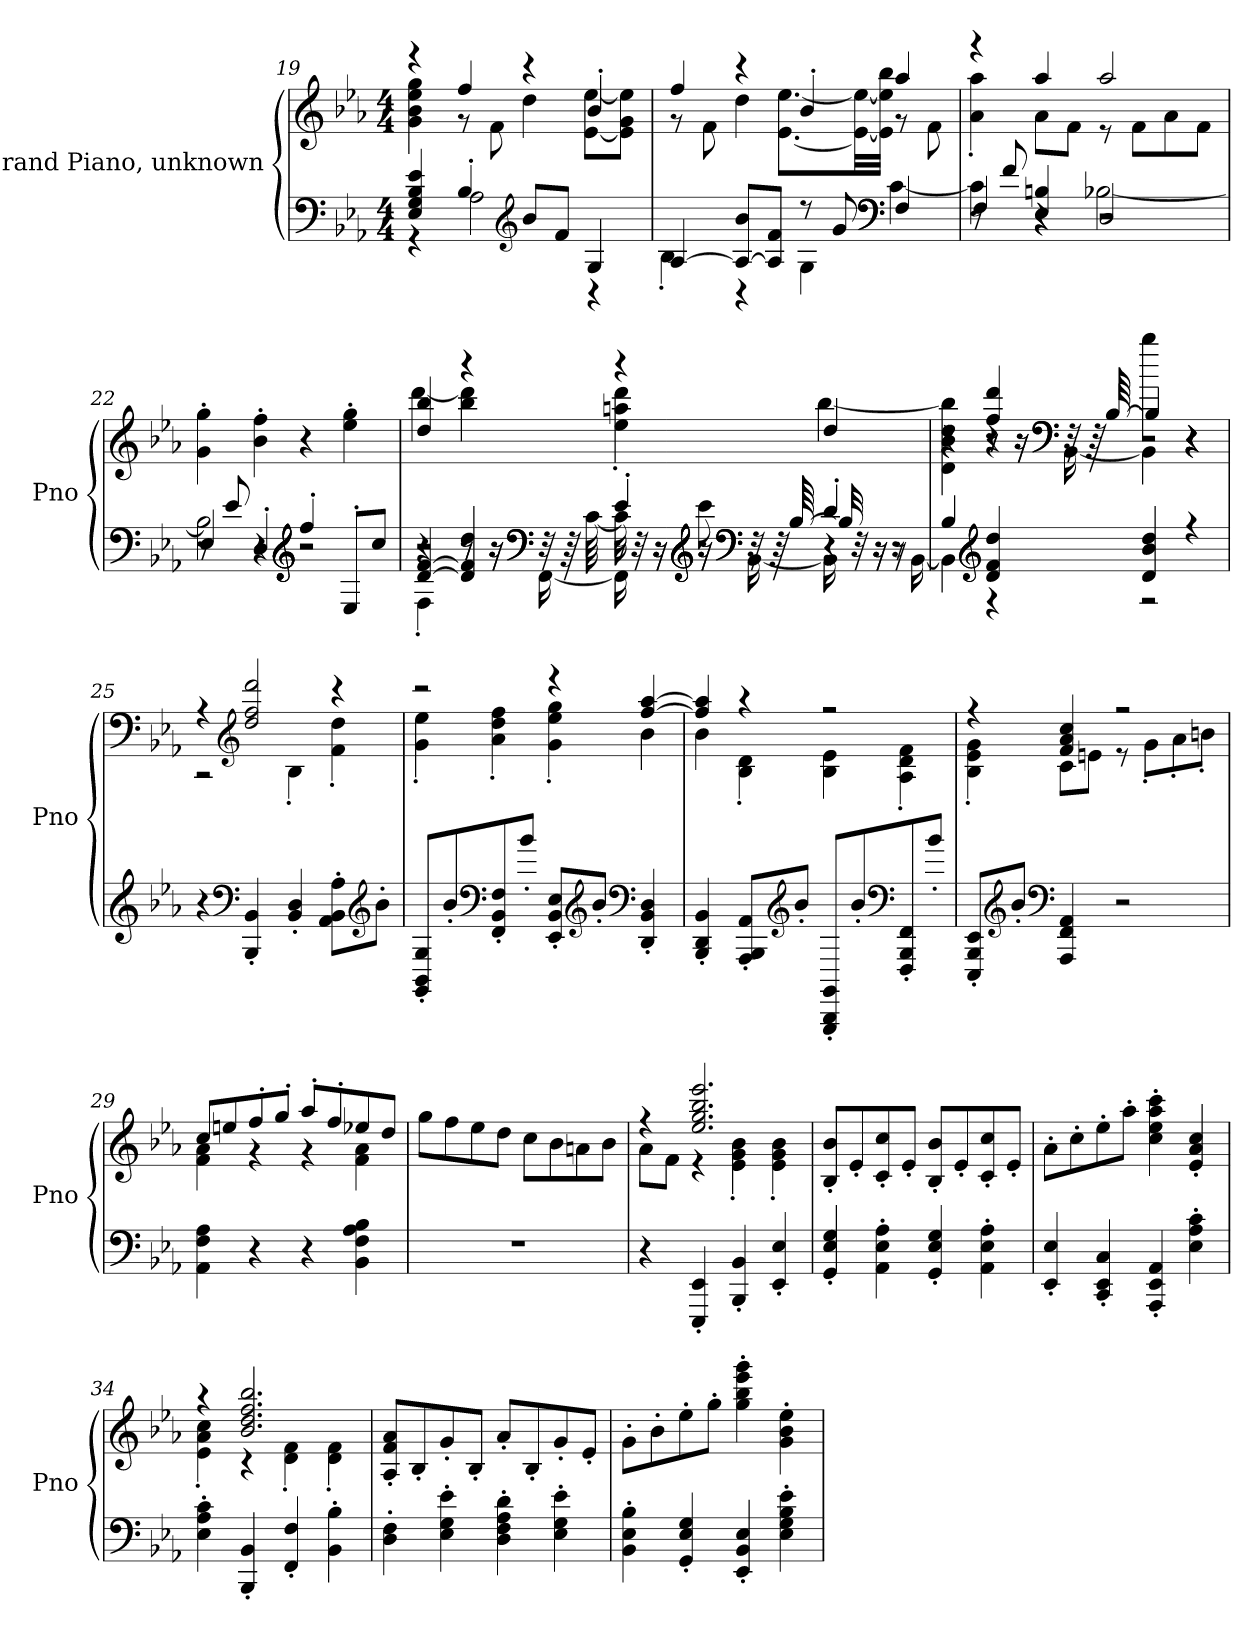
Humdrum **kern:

**kern	**kern
*part1	*part1
*staff2	*staff1
*I"Grand Piano, unknown	*
*I'Pno	*
!!LO:LB:g=z
*clefF4	*clefG2
*k[b-e-a-]	*k[b-e-a-]
*M4/4	*M4/4
=19	=19
*^	*^
4E-/ 4G/ 4B-/ 4e-/	4r	4r	4g\ 4b-\ 4ee-\ 4gg\
4B-'/	2A-\	4ff/	8r
.	.	.	8f\
*clefG2	*	*	*
8b-/L	.	4r	4dd\
8f/J	.	.	.
4G/	4r	4b-'/	[8e-\ [8ee-\L
.	.	.	8e-\] 8g\ 8ee-\]J
=20	=20	=20	=20
[4A-/	4B-'\	4ff/	8r
.	.	.	8f\
8A-/_ 8b-/L	4r	4r	4dd\
8A-/] 8f/J	.	.	.
8r	4G\	4b-'/	[8.e-\ [8.ee-\L
8g/	.	.	.
.	.	.	32e-\_ 32ee-\_LL
.	.	.	32e-\] 32ee-\] 32bb-\JJJ
*clefF4	*	*	*
4F/	[4c\	4aa-/	8r
.	.	.	8f\
=21	=21	=21	=21
*	*^	*	*
8r	4c\]	4F/	4r	4a-\' 4aa-\'
8f/	.	.	.	.
4E-/ 4Bn/	4r	4r	4aa-/	8a-\L
.	.	.	.	8f\J
2D/	[2B-X\	2r	2aa-/	8r
.	.	.	.	8f\L
.	.	.	.	8a-\
.	.	.	.	8f\J
*	*	*	*v	*v
=22	=22	=22	=22
8r	2B-\]	4E-/	4g\' 4gg\'
8e-/	.	.	.
4D'/	.	4r	4b-\' 4ff\'
*clefG2	*	*	*
4ff'/	2r	2r	4r
8E-'/L	.	.	4ee-\' 4gg\'
8cc/J	.	.	.
!!LO:LB:g=z
=23	=23	=23	=23
*	*	*^	*^
[4d/ [4f/	4F'\	2r	4r	4dd/ 4bb-/	[4ddd\
4d/] 4f/] 4dd/	8r	.	8r	4r	4bb-\ 4ddd\]
.	16r	.	16r	.	.
*clefF4	*	*	*	*	*
.	[16FF\	.	32r	.	.
.	.	.	64r	.	.
.	.	.	[64c\	.	.
4e-'/	16FF\]	8r	32c\]	4r	4ee-\' 4aan\' 4ddd\'
.	.	.	32r	.	.
.	16r	.	16r	.	.
*clefG2	*	*	*	*	*
.	8ccc\	16r	16r	.	.
*clefF4	*	*	*	*	*
.	.	32r	[16BB-\	.	.
.	.	64r	.	.	.
.	.	[64B-/	.	.	.
4d'/	4r	32B-/]	16BB-\]	4dd/	[4bb-\
.	.	32r	.	.	.
.	.	16r	16r	.	.
.	.	8r	16r	.	.
.	.	.	[16BB-\	.	.
*	*v	*v	*v	*	*
=24	=24	=24	=24
*	*	*^	*^
4B-/	4BB-\]	4r	4d\ 4b-\ 4dd\ 4bb-\]	4r	4r
*clefG2	*	*	*	*	*
4d/ 4f/ 4dd/	4r	4ff/ 4ddd/	4r	8r	8r
.	.	.	.	16r	16r
*	*	*clefF4	*	*	*
.	.	.	.	32r	[16BB-\
.	.	.	.	64r	.
.	.	.	.	[64B-/	.
4d/ 4b-/ 4dd/	2r	2r	4bb-\	4B-/]	4BB-\]
4r	.	.	4r	4r	4r
*v	*v	*	*	*	*
*	*	*v	*v	*v
!!LO:PB:g=z
=25	=25	=25
4r	4r	2r
*clefF4	*clefG2	*
4BBB-/' 4BB-/'	2dd/ 2ff/ 2ddd/	.
4BB-/' 4D/'	.	4B-'\
8AA-\' 8BB-\' 8A-\'L	4r	4f\' 4dd\'
*clefG2	*	*
8b-'\J	.	.
=26	=26	=26
8GG/' 8BB-/' 8G/'L	2r	4g\' 4ee-\'
8b-'/	.	.
*clefF4	*	*
8FF/' 8BB-/' 8F/'	.	4a-\' 4dd\' 4ff\'
8b-'/J	.	.
8EE-/' 8BB-/' 8E-/'L	4r	4g\' 4ee-\' 4gg\'
*clefG2	*	*
8b-'/J	.	.
*clefF4	*	*
4DD/' 4BB-/' 4D/'	[4ff/ [4aa-/	4b-\
=27	=27	=27
4BBB-/' 4DD/' 4BB-/'	4ff/] 4aa-/]	4b-\
8AAA-/' 8BBB-/' 8AA-/'L	4r	4B-\' 4d\'
*clefG2	*	*
8b-'/J	.	.
8GGG/' 8BBB-/' 8GG/'L	2r	4B-\ 4e-\
8b-'/	.	.
*clefF4	*	*
8FFF/' 8BBB-/' 8FF/'	.	4A-\' 4d\' 4f\'
8b-'/J	.	.
!!LO:LB:g=z	!!
=28	=28	=28
8EEE-/' 8BBB-/' 8EE-/'L	4r	4B-\' 4e-\' 4g\'
*clefG2	*	*
8b-'/J	.	.
*clefF4	*	*
4AAA-/ 4FF/ 4AA-/	4f/ 4a-/ 4cc/	8c\L
.	.	8en\J
2r	2r	8r
.	.	8g'\L
.	.	8a-'\
.	.	8bn'\J
=29	=29	=29
4AA-\ 4F\ 4A-\	8cc/L	4f\ 4a-\
.	8een/	.
4r	8ff'/	4r
.	8gg'/J	.
4r	8aa-'/L	4r
.	8ff'/	.
4BB-\ 4F\ 4A-\ 4B-\	8ee-X/	4f\ 4a-\
.	8dd/J	.
*	*v	*v
=30	=30
1r	8gg\L
.	8ff\
.	8ee-\
.	8dd\J
.	8cc\L
.	8b-\
.	8an\
.	8b-\J
=31	=31
*	*^
4r	4r	8a-\L
.	.	8f\J
4EEE-/' 4EE-/'	2.ee-/ 2.gg/ 2.bb-/ 2.eee-/	4r
4BBB-/' 4BB-/'	.	4e-\' 4g\' 4b-\'
4EE-/' 4E-/'	.	4e-\' 4g\' 4b-\'
*	*v	*v
!!LO:LB:g=z
=32	=32
4GG/' 4E-/' 4G/'	8B-/' 8b-/'L
.	8e-'/
4AA-\' 4E-\' 4A-\'	8c/' 8cc/'
.	8e-'/J
4GG/' 4E-/' 4G/'	8B-/' 8b-/'L
.	8e-'/
4AA-\' 4E-\' 4A-\'	8c/' 8cc/'
.	8e-'/J
=33	=33
4EE-/' 4E-/'	8a-'\L
.	8cc'\
4CC/' 4EE-/' 4C/'	8ee-'\
.	8aa-'\J
4AAA-/' 4EE-/' 4AA-/'	4cc\' 4ee-\' 4aa-\' 4ccc\'
4E-\' 4A-\' 4c\'	4e-/' 4a-/' 4cc/'
=34	=34
*	*^
4E-\' 4A-\' 4c\'	4r	4e-\' 4a-\' 4cc\'
4BBB-/' 4BB-/'	2.b-/ 2.dd/ 2.ff/ 2.bb-/	4r
4FF/' 4F/'	.	4d\' 4f\'
4BB-\' 4B-\'	.	4d\' 4f\'
*	*v	*v
=35	=35
4D\' 4F\'	8A-/' 8f/' 8a-/'L
.	8B-'/
4E-\' 4G\' 4e-\'	8g'/
.	8B-'/J
4D\' 4F\' 4A-\' 4d\'	8a-'/L
.	8B-'/
4E-\' 4G\' 4e-\'	8g'/
.	8e-'/J
=36	=36
4BB-\' 4E-\' 4B-\'	8g'\L
.	8b-'\
4GG/' 4E-/' 4G/'	8ee-'\
.	8gg'\J
4EE-/' 4BB-/' 4E-/'	4gg\' 4bb-\' 4eee-\' 4ggg\'
4E-\' 4G\' 4B-\' 4e-\'	4g\' 4b-\' 4ee-\'
=	=
*-	*-
